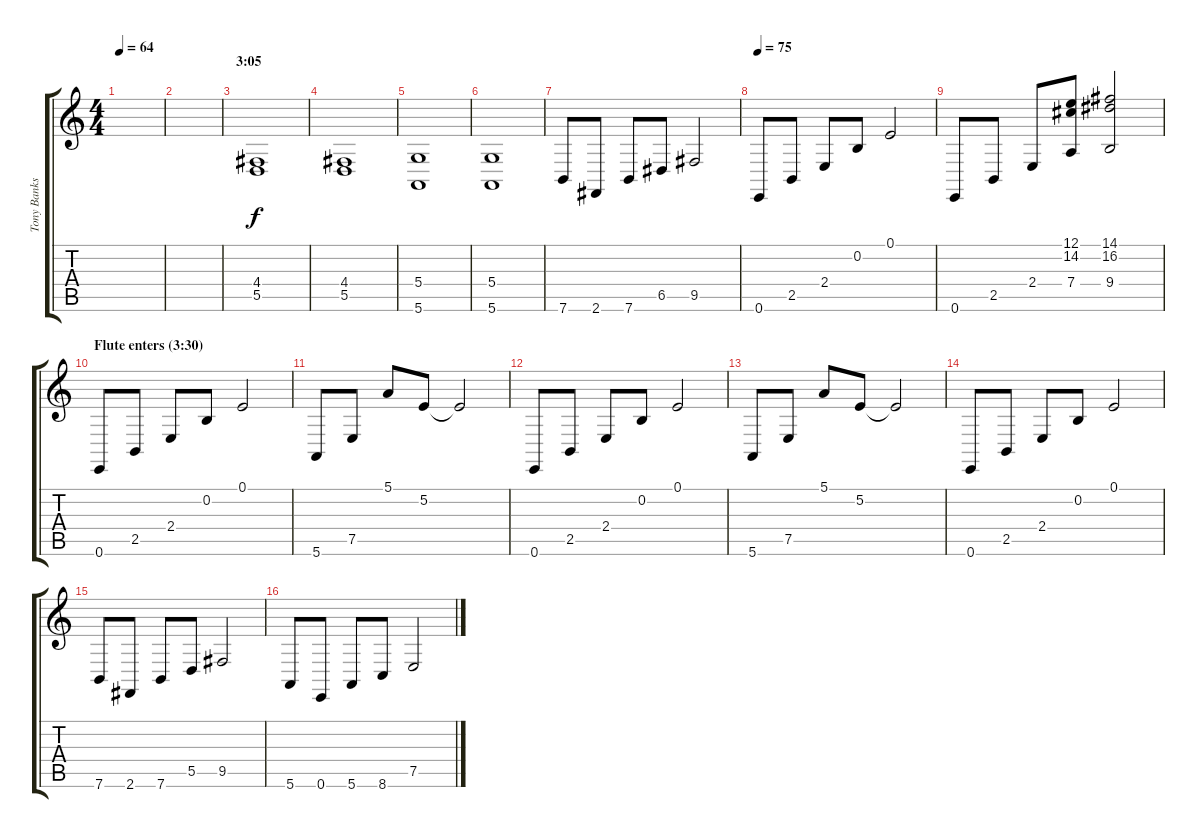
\track ("Tony Banks (piano left hand)" "Tony Banks") {instrument acousticgrandpiano}
\staff {score tabs}
\tuning (E4 B3 G3 D3 A2 E2) {hide}
\ts (4 4)
\tempo 64
\clef g2
\ks c
|
|
\section ("" "3:05")
(4.4 5.5).1 |
(4.4 5.5).1 |
(5.4 5.6).1 |
(5.4 5.6).1 |
7.6.8 2.6.8 7.6.8 6.5.8 9.5.2 |
\tempo 75
0.6.8 2.5.8 2.4.8 0.2.8 0.1.2 |
0.6.8 2.5.8 2.4.8 (12.1 14.2 7.4).8 (14.1 16.2 9.4).2 |
\section ("" "Flute enters (3:30)")
0.6.8 2.5.8 2.4.8 0.2.8 0.1.2 |
5.6.8 7.5.8 5.1.8 5.2.8 5.2{t}.2 |
0.6.8 2.5.8 2.4.8 0.2.8 0.1.2 |
5.6.8 7.5.8 5.1.8 5.2.8 5.2{t}.2 |
0.6.8 2.5.8 2.4.8 0.2.8 0.1.2 |
7.6.8 2.6.8 7.6.8 5.5.8 9.5.2 |
5.6.8 0.6.8 5.6.8 8.6.8 7.5.2
